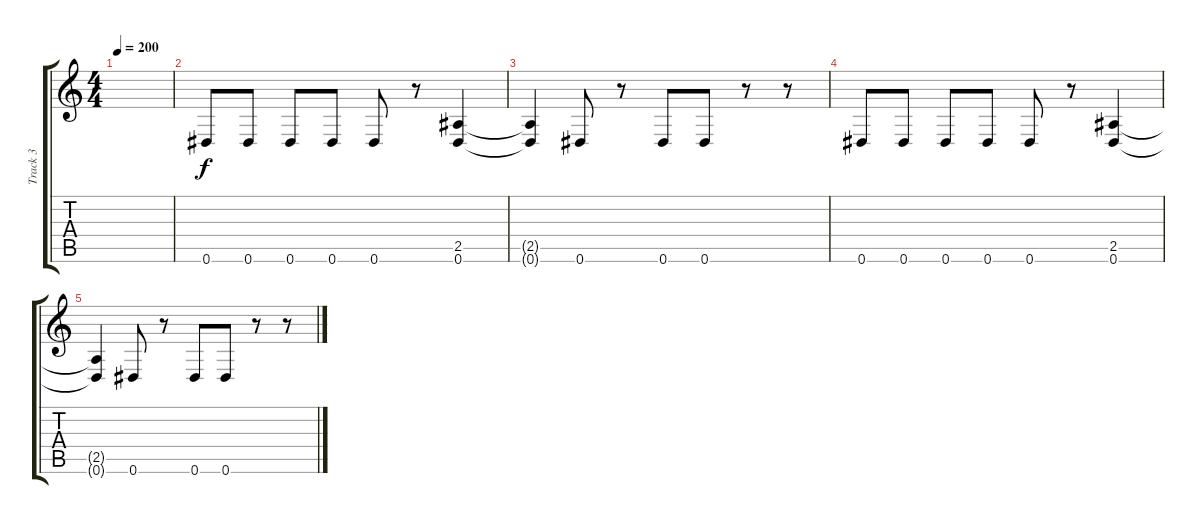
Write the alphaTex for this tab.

\track ("Track 3" "Track 3") {instrument overdrivenguitar}
\staff {score tabs}
\tuning (Eb4 Bb3 Gb3 Db3 Ab2 Eb2) {hide}
\ts (4 4)
\tempo 200
\clef g2
\ks c
|
0.6.8 0.6.8 0.6.8 0.6.8 0.6.8 r.8 (2.5 0.6).4 |
(2.5{t} 0.6{t}).4 0.6.8 r.8 0.6.8 0.6.8 r.8 r.8 |
0.6.8 0.6.8 0.6.8 0.6.8 0.6.8 r.8 (2.5 0.6).4 |
(2.5{t} 0.6{t}).4 0.6.8 r.8 0.6.8 0.6.8 r.8 r.8
